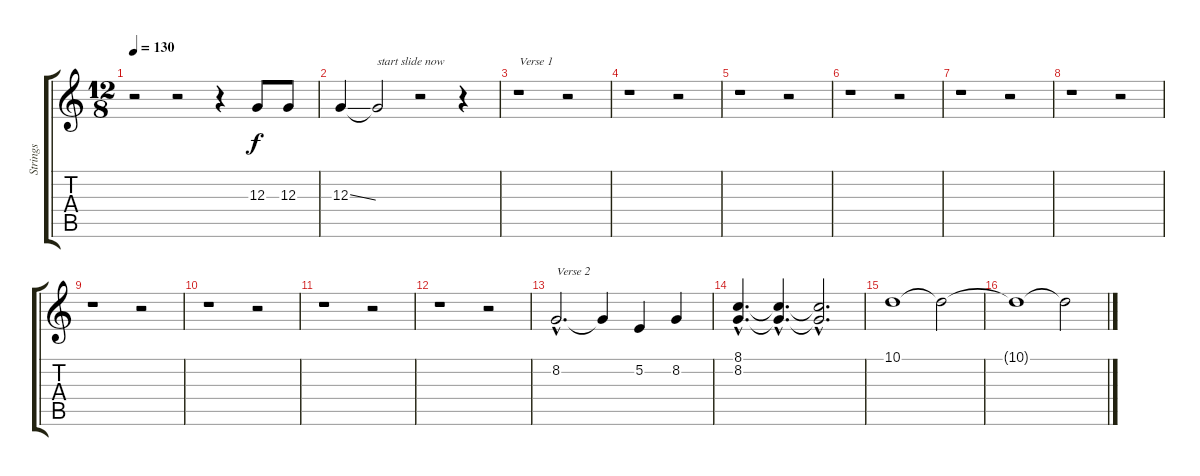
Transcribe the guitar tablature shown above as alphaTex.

\track ("Strings" "Strings") {instrument stringensemble1}
\staff {score tabs}
\tuning (E4 B3 G3 D3 A2 E2) {hide}
\ts (12 8)
\tempo 130
\clef g2
\ks c
r.2{dy f instrument stringensemble1} r.2 r.4 12.3.8 12.3.8 |
12.3{ss}.4 12.3{t}.2{txt "start slide now"} r.2 r.4 |
r.1{txt "Verse 1"} r.2 |
r.1 r.2 |
r.1 r.2 |
r.1 r.2 |
r.1 r.2 |
r.1 r.2 |
r.1 r.2 |
r.1 r.2 |
r.1 r.2 |
r.1 r.2 |
8.2{hac}.2{d txt "Verse 2"} 8.2{t}.4 5.2.4 8.2.4 |
(8.1{hac} 8.2{hac}).4{d} (8.1{hac t} 8.2{hac t}).4{d} (8.1{hac t} 8.2{hac t}).2{d} |
10.1.1 10.1{t}.2 |
10.1{t}.1 10.1{t}.2
